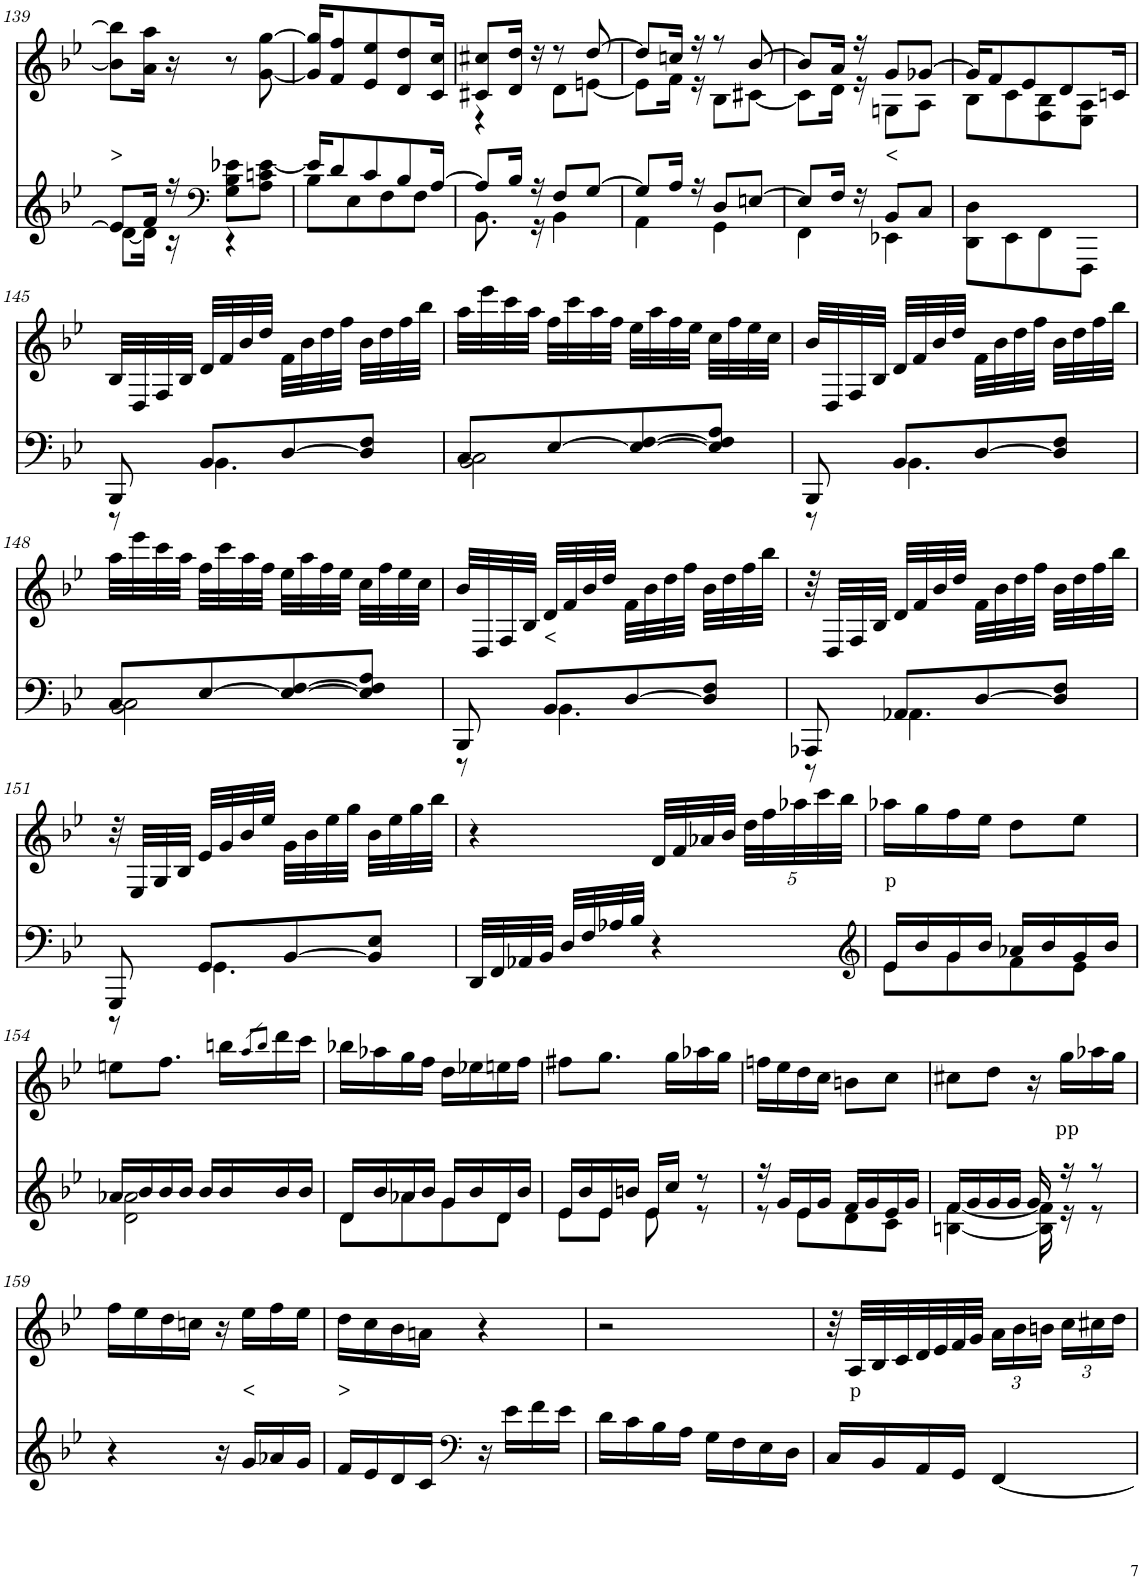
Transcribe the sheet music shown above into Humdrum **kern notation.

**kern	**kern	**text
*part2	*part1	*part1
*staff2	*staff1	*staff1
*I"Piano	*I"Piano	*
*I'Pno	*I'Pno	*
!!LO:PB:g=z
*clefG2	*clefG2	*
*k[b-e-]	*k[b-e-]	*
*B-:	*B-:	*
*M2/4	*M2/4	*
=139	=139	=139
*^	*	*
!	!	!	!LO:LY:b
8e/L]	[8d\L	8b-\] 8bb-\]L	>
16f/Jk	16d\Jk]	16a\ 16aa\Jk	.
16r	16r	16r	.
*clefF4	*	*	*
8G\ 8B-\ 8e-X\L	4r	8r	.
8A\ 8cn\ [8e-\J	.	[8g\ [8gg\	.
=140	=140	=140	=140
16e-/KL]	8B-\L	16g/] 16gg/]KL	.
8d/	.	8f/ 8ff/	.
.	8E-\	.	.
8c/	.	8e-/ 8ee-/	.
.	8F\	.	.
8B-/	.	8d/ 8dd/	.
.	8F\J	.	.
[16A/Jk	.	16c/ 16cc/Jk	.
=141	=141	=141	=141
*	*	*^	*
8A/L]	8.BB-\	8c#X/ 8cc#X/L	4r	.
16B-/Jk	.	16d/ 16dd/Jk	.	.
16r	16r	16r	.	.
8F/L	4BB-\	8r	8d\L	.
[8G/J	.	[8dd/	[8en\J	.
=142	=142	=142	=142	=142
8G/L]	4AA\	8dd/L]	8e\L]	.
16A/Jk	.	16ccn/Jk	16f\Jk	.
16r	.	16r	16r	.
8D/L	4GG\	8r	8B-\L	.
[8En/J	.	[8b-/	[8c#X\J	.
=143	=143	=143	=143	=143
8E/L]	4FF\	8b-/L]	8c#\L]	.
16F/Jk	.	16a/Jk	16d\Jk	.
16r	.	16r	16r	.
!	!	!	!	!LO:LY:b
8BB-/L	4EE-X\	8g/L	8Gn\L	<
8C/J	.	[8g-X/J	8A\J	.
*v	*v	*	*	*
=144	=144	=144	=144
8DD\ 8D\L	16g-/KL]	8B-\L	.
.	8f/	.	.
8EE-\	.	8c\	.
.	8e-/	.	.
8FF\	.	8F\ 8B-\	.
.	8d/	.	.
8FFF\J	.	8E-\ 8A\J	.
.	16cn/Jk	.	.
*	*v	*v	*
!!LO:LB:g=z
=145	=145	=145
*^	*	*
8BBB-/	8r	32B-/LLL	.
.	.	32D/	.
.	.	32F/	.
.	.	32B-/JJJ	.
8BB-/L	4.BB-\	32d/LLL	.
.	.	32f/	.
.	.	32b-/	.
.	.	32dd/JJJ	.
[8D/	.	32f\LLL	.
.	.	32b-\	.
.	.	32dd\	.
.	.	32ff\JJJ	.
8D/] 8F/J	.	32b-\LLL	.
.	.	32dd\	.
.	.	32ff\	.
.	.	32bb-\JJJ	.
=146	=146	=146	=146
8C/L	2BB-\ 2C\	32aa\LLL	.
.	.	32eee-\	.
.	.	32ccc\	.
.	.	32aa\JJJ	.
[8E-/	.	32ff\LLL	.
.	.	32ccc\	.
.	.	32aa\	.
.	.	32ff\JJJ	.
8E-/_ [8F/	.	32ee-\LLL	.
.	.	32aa\	.
.	.	32ff\	.
.	.	32ee-\JJJ	.
8E-/] 8F/] 8A/J	.	32cc\LLL	.
.	.	32ff\	.
.	.	32ee-\	.
.	.	32cc\JJJ	.
=147	=147	=147	=147
8BBB-/	8r	32b-/LLL	.
.	.	32D/	.
.	.	32F/	.
.	.	32B-/JJJ	.
8BB-/L	4.BB-\	32d/LLL	.
.	.	32f/	.
.	.	32b-/	.
.	.	32dd/JJJ	.
[8D/	.	32f\LLL	.
.	.	32b-\	.
.	.	32dd\	.
.	.	32ff\JJJ	.
8D/] 8F/J	.	32b-\LLL	.
.	.	32dd\	.
.	.	32ff\	.
.	.	32bb-\JJJ	.
!!LO:LB:g=z
=148	=148	=148	=148
8C/L	2BB-\ 2C\	32aa\LLL	.
.	.	32eee-\	.
.	.	32ccc\	.
.	.	32aa\JJJ	.
[8E-/	.	32ff\LLL	.
.	.	32ccc\	.
.	.	32aa\	.
.	.	32ff\JJJ	.
8E-/_ [8F/	.	32ee-\LLL	.
.	.	32aa\	.
.	.	32ff\	.
.	.	32ee-\JJJ	.
8E-/] 8F/] 8A/J	.	32cc\LLL	.
.	.	32ff\	.
.	.	32ee-\	.
.	.	32cc\JJJ	.
=149	=149	=149	=149
8BBB-/	8r	32b-/LLL	.
.	.	32D/	.
.	.	32F/	.
.	.	32B-/JJJ	.
!	!	!	!LO:LY:b
8BB-/L	4.BB-\	32d/LLL	<
.	.	32f/	.
.	.	32b-/	.
.	.	32dd/JJJ	.
[8D/	.	32f\LLL	.
.	.	32b-\	.
.	.	32dd\	.
.	.	32ff\JJJ	.
8D/] 8F/J	.	32b-\LLL	.
.	.	32dd\	.
.	.	32ff\	.
.	.	32bb-\JJJ	.
=150	=150	=150	=150
8AAA-X/	8r	32r	.
.	.	32D/LLL	.
.	.	32F/	.
.	.	32B-/JJJ	.
8AA-X/L	4.AA-\	32d/LLL	.
.	.	32f/	.
.	.	32b-/	.
.	.	32dd/JJJ	.
[8D/	.	32f\LLL	.
.	.	32b-\	.
.	.	32dd\	.
.	.	32ff\JJJ	.
8D/] 8F/J	.	32b-\LLL	.
.	.	32dd\	.
.	.	32ff\	.
.	.	32bb-\JJJ	.
!!LO:LB:g=z
=151	=151	=151	=151
8GGG/	8r	32r	.
.	.	32E-/LLL	.
.	.	32G/	.
.	.	32B-/JJJ	.
8GG/L	4.GG\	32e-/LLL	.
.	.	32g/	.
.	.	32b-/	.
.	.	32ee-/JJJ	.
[8BB-/	.	32g\LLL	.
.	.	32b-\	.
.	.	32ee-\	.
.	.	32gg\JJJ	.
8BB-/] 8E-/J	.	32b-\LLL	.
.	.	32ee-\	.
.	.	32gg\	.
.	.	32bb-\JJJ	.
*v	*v	*	*
=152	=152	=152
32DD/LLL	4r	.
32FF/	.	.
32AA-X/	.	.
32BB-/JJJ	.	.
32D/LLL	.	.
32F/	.	.
32A-X/	.	.
32B-/JJJ	.	.
4r	32d/LLL	.
.	32f/	.
.	32a-X/	.
.	32b-/JJJ	.
*	*Xbrackettup	*
.	40dd\LLL	.
.	40ff\	.
.	40aa-X\	.
.	40ccc\	.
.	40bb-\JJJ	.
=153	=153	=153
*clefG2	*	*
*^	*	*
!	!	!	!LO:LY:b
16e-/LL	8e-\L	16aa-X\LL	p
16b-/	.	16gg\	.
16g/	8g\	16ff\	.
16b-/JJ	.	16ee-\JJ	.
16a-X/LL	8f\	8dd\L	.
16b-/	.	.	.
16g/	8e-\J	8ee-\J	.
16b-/JJ	.	.	.
!!LO:LB:g=z
=154	=154	=154	=154
16a-X/LL	2d\ 2a-\	8een\L	.
16b-/	.	.	.
16b-/	.	8.ff\J	.
16b-/JJ	.	.	.
16b-/LL	.	.	.
16b-/	.	16bbn\LL	.
.	.	8qaa/L	.
.	.	8qbb/J	.
16b-/	.	16ddd\	.
16b-/JJ	.	16ccc\JJ	.
=155	=155	=155	=155
16d/LL	8d\L	16bb-X\LL	.
16b-/	.	16aa-X\	.
16a-X/	8a-\	16gg\	.
16b-/JJ	.	16ff\JJ	.
16g/LL	8g\	16dd\LL	.
16b-/	.	16ee-X\	.
16d/	8d\J	16een\	.
16b-/JJ	.	16ff\JJ	.
=156	=156	=156	=156
16e-/LL	8e-\L	8ff#X\L	.
16b-/	.	.	.
16e-/	8e-\J	8.gg\J	.
16bn/JJ	.	.	.
16e-/LL	8e-\	.	.
16cc/JJ	.	16gg\LL	.
8r	8r	16aa-X\	.
.	.	16gg\JJ	.
=157	=157	=157	=157
16r	8r	16ffn\LL	.
16g/LL	.	16ee-\	.
16e-/	8e-\L	16dd\	.
16g/JJ	.	16cc\JJ	.
16f/LL	8d\	8bn\L	.
16g/	.	.	.
16e-/	8c\J	8cc\J	.
16g/JJ	.	.	.
=158	=158	=158	=158
16f/LL	[4Bn\ [4f\	8cc#X\L	.
16g/	.	.	.
16g/	.	8dd\J	.
16g/JJ	.	.	.
16g/	16B\] 16f\]	16r	.
!	!	!	!LO:LY:b
16r	16r	16gg\LL	pp
8r	8r	16aa-X\	.
.	.	16gg\JJ	.
*v	*v	*	*
!!LO:LB:g=z
=159	=159	=159
4r	16ff\LL	.
.	16ee-\	.
.	16dd\	.
.	16ccn\JJ	.
16r	16r	.
!	!	!LO:LY:b
16g/LL	16ee-\LL	<
16a-X/	16ff\	.
16g/JJ	16ee-\JJ	.
=160	=160	=160
!	!	!LO:LY:b
16f/LL	16dd\LL	>
16e-/	16cc\	.
16d/	16b-\	.
16c/JJ	16an\JJ	.
*clefF4	*	*
16r	4r	.
16e-\LL	.	.
16f\	.	.
16e-\JJ	.	.
=161	=161	=161
16d\LL	2r	.
16c\	.	.
16B-\	.	.
16A\JJ	.	.
16G\LL	.	.
16F\	.	.
16E-\	.	.
16D\JJ	.	.
=162	=162	=162
16C/LL	32r	.
!	!	!LO:LY:b
.	32A/LLL	p
16BB-/	32B-/	.
.	32c/	.
16AA/	32d/	.
.	32e-/	.
16GG/JJ	32f/	.
.	32g/JJJ	.
[4FF/	24a\LL	.
.	24b-\	.
.	24bn\JJ	.
.	24cc\LL	.
.	24cc#X\	.
.	24dd\JJ	.
=	=	=
*-	*-	*-
